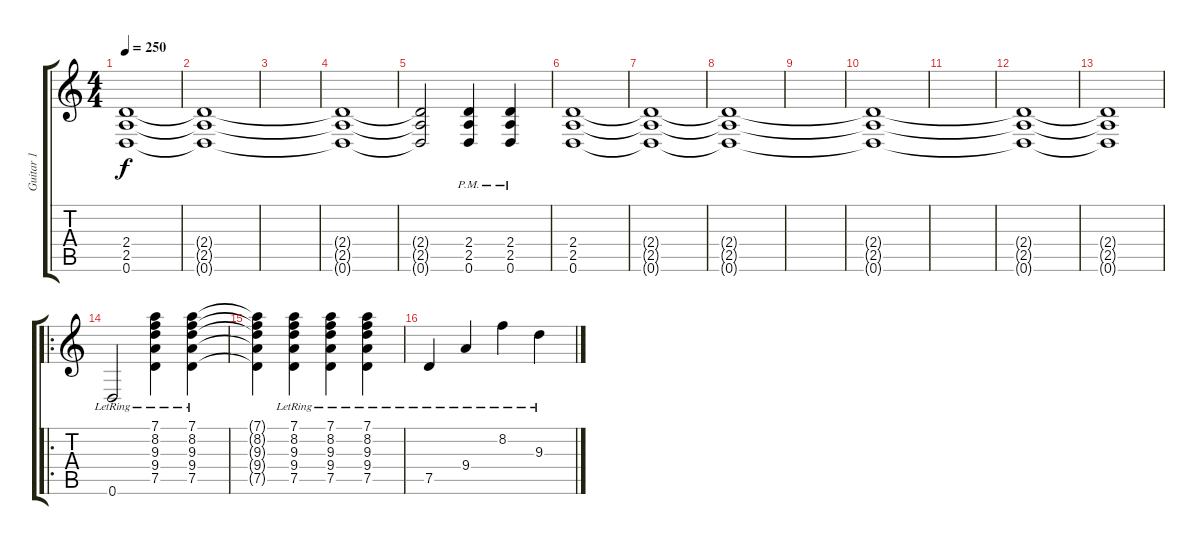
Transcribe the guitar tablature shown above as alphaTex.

\track ("Guitar 1" "Guitar 1") {instrument distortionguitar}
\staff {score tabs}
\tuning (D4 A3 F3 C3 G2 D2) {hide}
\ts (4 4)
\tempo 250
\clef g2
\ks c
(2.4{t} 2.5{t} 0.6{t}).1{dy f} |
(2.4{t} 2.5{t} 0.6{t}).1 |
|
(2.4{t} 2.5{t} 0.6{t}).1 |
(2.4{t} 2.5{t} 0.6{t}).2 (2.4 2.5{pm} 0.6{pm}).4 (2.4 2.5{pm} 0.6).4 |
(2.4 2.5 0.6).1 |
(2.4{t} 2.5{t} 0.6{t}).1 |
(2.4{t} 2.5{t} 0.6{t}).1 |
|
(2.4{t} 2.5{t} 0.6{t}).1 |
|
(2.4{t} 2.5{t} 0.6{t}).1 |
(2.4{t} 2.5{t} 0.6{t}).1 |
\ro
0.6{lr}.2 (7.1 8.2 9.3 9.4{lr} 7.5).4 (7.1 8.2 9.3 9.4{lr} 7.5).4 |
(7.1{t} 8.2{t} 9.3{t} 9.4{t} 7.5{t}).4 (7.1 8.2 9.3 9.4 7.5{lr}).4 (7.1 8.2 9.3 9.4 7.5{lr}).4 (7.1 8.2 9.3 9.4 7.5{lr}).4 |
7.5{lr}.4 9.4{lr}.4 8.2{lr}.4 9.3{lr}.4
